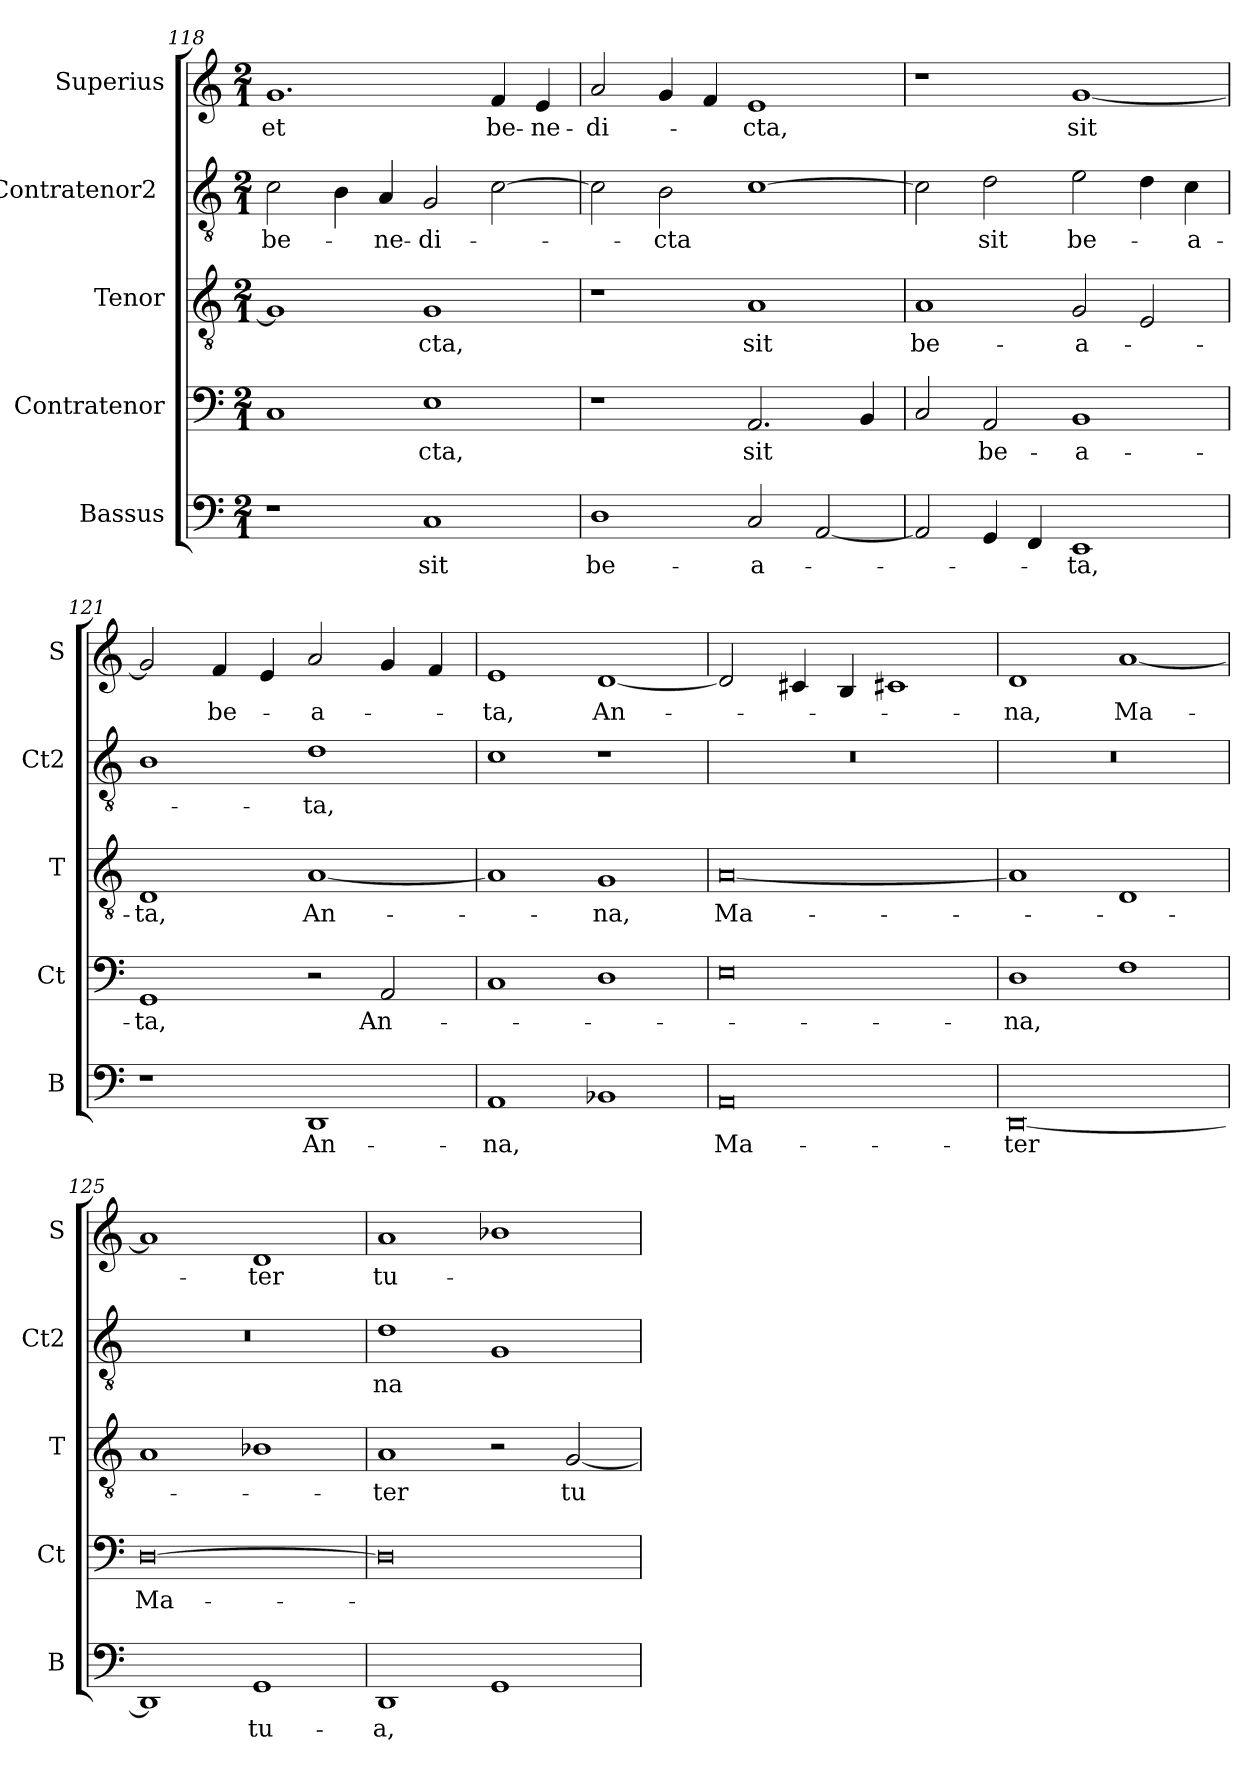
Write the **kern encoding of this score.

**kern	**text	**kern	**text	**kern	**text	**kern	**text	**kern	**text
*part5	*part5	*part4	*part4	*part3	*part3	*part2	*part2	*part1	*part1
*staff5	*staff5	*staff4	*staff4	*staff3	*staff3	*staff2	*staff2	*staff1	*staff1
*I"Bassus	*	*I"Contratenor	*	*I"Tenor	*	*I"Contratenor2 	*	*I"Superius	*
*I'B	*	*I'Ct	*	*I'T	*	*I'Ct2	*	*I'S	*
*clefF4	*	*clefF4	*	*clefGv2	*	*clefGv2	*	*clefG2	*
*k[]	*	*k[]	*	*k[]	*	*k[]	*	*k[]	*
*M2/1	*	*M2/1	*	*M2/1	*	*M2/1	*	*M2/1	*
=118	=118	=118	=118	=118	=118	=118	=118	=118	=118
1r	.	1C	.	1G]	.	2c\	be-	1.g	et
.	.	.	.	.	.	4B\	.	.	.
.	.	.	.	.	.	4A/	-ne-	.	.
1C	sit	1E	-cta,	1G	-cta,	2G/	-di-	.	.
.	.	.	.	.	.	[2c\	.	4f/	be-
.	.	.	.	.	.	.	.	4e/	-ne-
=119	=119	=119	=119	=119	=119	=119	=119	=119	=119
1D	be-	1r	.	1r	.	2c\]	.	2a/	-di-
.	.	.	.	.	.	2B\	-cta	4g/	.
.	.	.	.	.	.	.	.	4f/	.
2C/	-a-	2.AA/	sit	1A	sit	[1c	.	1e	-cta,
[2AA/	.	.	.	.	.	.	.	.	.
.	.	4BB/	.	.	.	.	.	.	.
=120	=120	=120	=120	=120	=120	=120	=120	=120	=120
2AA/]	.	2C/	.	1A	be-	2c\]	.	1r	.
4GG/	.	2AA/	be-	.	.	2d\	sit	.	.
4FF/	.	.	.	.	.	.	.	.	.
1EE	-ta,	1BB	-a-	2G/	-a-	2e\	be-	[1g	sit
.	.	.	.	2E/	.	4d\	.	.	.
.	.	.	.	.	.	4c\	-a-	.	.
=121	=121	=121	=121	=121	=121	=121	=121	=121	=121
1r	.	1GG	-ta,	1D	-ta,	1B	.	2g/]	.
.	.	.	.	.	.	.	.	4f/	be-
.	.	.	.	.	.	.	.	4e/	.
1DD	An-	2r	.	[1A	An-	1d	-ta,	2a/	-a-
.	.	2AA/	An-	.	.	.	.	4g/	.
.	.	.	.	.	.	.	.	4f/	.
=122	=122	=122	=122	=122	=122	=122	=122	=122	=122
1AA	-na,	1C	.	1A]	.	1c	.	1e	-ta,
1BB-X	.	1D	.	1G	-na,	1r	.	[1d	An-
=123	=123	=123	=123	=123	=123	=123	=123	=123	=123
0AA	Ma-	0E	.	[0A	Ma-	0r	.	2d/]	.
.	.	.	.	.	.	.	.	4c#X/	.
.	.	.	.	.	.	.	.	4B/	.
.	.	.	.	.	.	.	.	1c#X	.
=124	=124	=124	=124	=124	=124	=124	=124	=124	=124
[0DD	-ter	1D	-na,	1A]	.	0r	.	1d	-na,
.	.	1F	.	1D	.	.	.	[1a	Ma-
=125	=125	=125	=125	=125	=125	=125	=125	=125	=125
1DD]	.	[0D	Ma-	1A	.	0r	.	1a]	.
1GG	tu-	.	.	1B-X	.	.	.	1d	-ter
=126	=126	=126	=126	=126	=126	=126	=126	=126	=126
1DD	-a,	0D]	.	1A	-ter	1d	-na	1a	tu-
1GG	.	.	.	2r	.	1G	.	1b-X	.
.	.	.	.	[2G/	tu-	.	.	.	.
=	=	=	=	=	=	=	=	=	=
*-	*-	*-	*-	*-	*-	*-	*-	*-	*-
